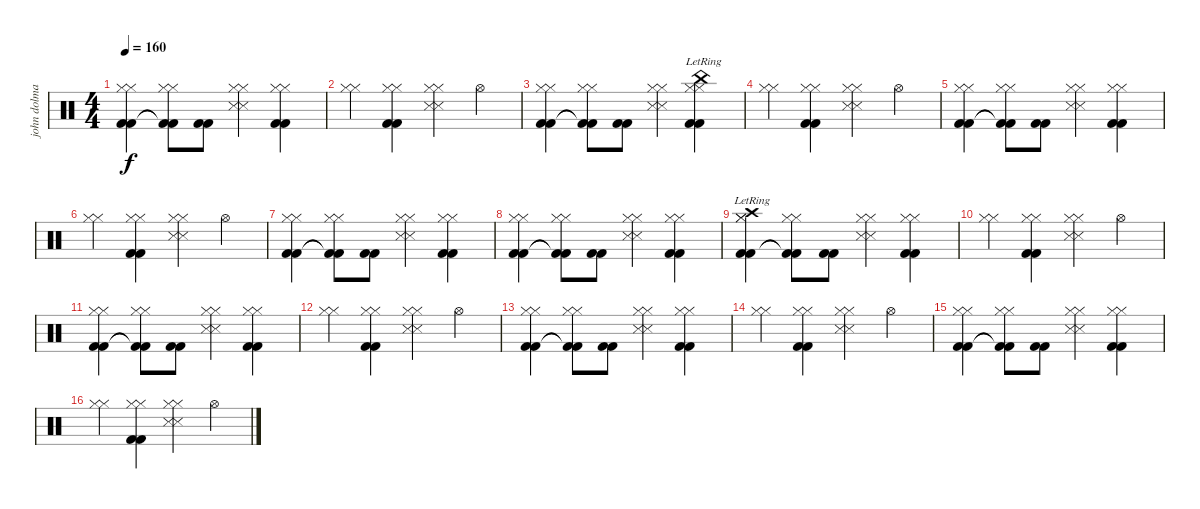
\track ("john dolmayan" "john dolma") {instrument percussion}
\staff {score}
\articulation defaults
\ts (4 4)
\tempo 160
\clef neutral
\ks c
("Kick (hit) 2" "Kick (hit) 2" "Hi-Hat (closed)" "Hi-Hat (closed)").4{dy f} ("Kick (hit) 2"{t} "Kick (hit) 2"{t} "Hi-Hat (closed)" "Hi-Hat (closed)").8 ("Kick (hit) 2" "Kick (hit) 2").8 ("Snare (side stick) 3" "Snare (side stick) 3" "Hi-Hat (closed)" "Hi-Hat (closed)").4 ("Kick (hit) 2" "Kick (hit) 2" "Hi-Hat (closed)" "Hi-Hat (closed)").4 |
("Hi-Hat (closed)" "Hi-Hat (closed)").4 ("Kick (hit) 2" "Kick (hit) 2" "Hi-Hat (closed)" "Hi-Hat (closed)").4 ("Snare (side stick) 3" "Snare (side stick) 3" "Hi-Hat (closed)" "Hi-Hat (closed)").4 "Hi-Hat (open)".4 |
("Kick (hit) 2" "Kick (hit) 2" "Hi-Hat (closed)" "Hi-Hat (closed)").4 ("Kick (hit) 2"{t} "Kick (hit) 2"{t} "Hi-Hat (closed)" "Hi-Hat (closed)").8 ("Kick (hit) 2" "Kick (hit) 2").8 ("Snare (side stick) 3" "Snare (side stick) 3" "Hi-Hat (closed)" "Hi-Hat (closed)").4 ("Kick (hit) 2" "Kick (hit) 2" "China (hit)"{lr} "Hi-Hat (closed)" "Hi-Hat (closed)").4 |
("Hi-Hat (closed)" "Hi-Hat (closed)").4 ("Kick (hit) 2" "Kick (hit) 2" "Hi-Hat (closed)" "Hi-Hat (closed)").4 ("Snare (side stick) 3" "Snare (side stick) 3" "Hi-Hat (closed)" "Hi-Hat (closed)").4 "Hi-Hat (open)".4 |
("Kick (hit) 2" "Kick (hit) 2" "Hi-Hat (closed)" "Hi-Hat (closed)").4 ("Kick (hit) 2"{t} "Kick (hit) 2"{t} "Hi-Hat (closed)" "Hi-Hat (closed)").8 ("Kick (hit) 2" "Kick (hit) 2").8 ("Snare (side stick) 3" "Snare (side stick) 3" "Hi-Hat (closed)" "Hi-Hat (closed)").4 ("Kick (hit) 2" "Kick (hit) 2" "Hi-Hat (closed)" "Hi-Hat (closed)").4 |
("Hi-Hat (closed)" "Hi-Hat (closed)").4 ("Kick (hit) 2" "Kick (hit) 2" "Hi-Hat (closed)" "Hi-Hat (closed)").4 ("Snare (side stick) 3" "Snare (side stick) 3" "Hi-Hat (closed)" "Hi-Hat (closed)").4 "Hi-Hat (open)".4 |
("Kick (hit) 2" "Kick (hit) 2" "Hi-Hat (closed)" "Hi-Hat (closed)").4 ("Kick (hit) 2"{t} "Kick (hit) 2"{t} "Hi-Hat (closed)" "Hi-Hat (closed)").8 ("Kick (hit) 2" "Kick (hit) 2").8 ("Snare (side stick) 3" "Snare (side stick) 3" "Hi-Hat (closed)" "Hi-Hat (closed)").4 ("Kick (hit) 2" "Kick (hit) 2" "Hi-Hat (closed)" "Hi-Hat (closed)").4 |
("Kick (hit) 2" "Kick (hit) 2" "Hi-Hat (closed)" "Hi-Hat (closed)").4 ("Kick (hit) 2"{t} "Kick (hit) 2"{t} "Hi-Hat (closed)" "Hi-Hat (closed)").8 ("Kick (hit) 2" "Kick (hit) 2").8 ("Snare (side stick) 3" "Snare (side stick) 3" "Hi-Hat (closed)" "Hi-Hat (closed)").4 ("Kick (hit) 2" "Kick (hit) 2" "Hi-Hat (closed)" "Hi-Hat (closed)").4 |
("Kick (hit) 2" "Kick (hit) 2" "Hi-Hat (closed)" "Hi-Hat (closed)" "Crash high (hit)"{lr}).4 ("Kick (hit) 2"{t} "Kick (hit) 2"{t} "Hi-Hat (closed)" "Hi-Hat (closed)").8 ("Kick (hit) 2" "Kick (hit) 2").8 ("Snare (side stick) 3" "Snare (side stick) 3" "Hi-Hat (closed)" "Hi-Hat (closed)").4 ("Kick (hit) 2" "Kick (hit) 2" "Hi-Hat (closed)" "Hi-Hat (closed)").4 |
("Hi-Hat (closed)" "Hi-Hat (closed)").4 ("Kick (hit) 2" "Kick (hit) 2" "Hi-Hat (closed)" "Hi-Hat (closed)").4 ("Snare (side stick) 3" "Snare (side stick) 3" "Hi-Hat (closed)" "Hi-Hat (closed)").4 "Hi-Hat (open)".4 |
("Kick (hit) 2" "Kick (hit) 2" "Hi-Hat (closed)" "Hi-Hat (closed)").4 ("Kick (hit) 2"{t} "Kick (hit) 2"{t} "Hi-Hat (closed)" "Hi-Hat (closed)").8 ("Kick (hit) 2" "Kick (hit) 2").8 ("Snare (side stick) 3" "Snare (side stick) 3" "Hi-Hat (closed)" "Hi-Hat (closed)").4 ("Kick (hit) 2" "Kick (hit) 2" "Hi-Hat (closed)" "Hi-Hat (closed)").4 |
("Hi-Hat (closed)" "Hi-Hat (closed)").4 ("Kick (hit) 2" "Kick (hit) 2" "Hi-Hat (closed)" "Hi-Hat (closed)").4 ("Snare (side stick) 3" "Snare (side stick) 3" "Hi-Hat (closed)" "Hi-Hat (closed)").4 "Hi-Hat (open)".4 |
("Kick (hit) 2" "Kick (hit) 2" "Hi-Hat (closed)" "Hi-Hat (closed)").4 ("Kick (hit) 2"{t} "Kick (hit) 2"{t} "Hi-Hat (closed)" "Hi-Hat (closed)").8 ("Kick (hit) 2" "Kick (hit) 2").8 ("Snare (side stick) 3" "Snare (side stick) 3" "Hi-Hat (closed)" "Hi-Hat (closed)").4 ("Kick (hit) 2" "Kick (hit) 2" "Hi-Hat (closed)" "Hi-Hat (closed)").4 |
("Hi-Hat (closed)" "Hi-Hat (closed)").4 ("Kick (hit) 2" "Kick (hit) 2" "Hi-Hat (closed)" "Hi-Hat (closed)").4 ("Snare (side stick) 3" "Snare (side stick) 3" "Hi-Hat (closed)" "Hi-Hat (closed)").4 "Hi-Hat (open)".4 |
("Kick (hit) 2" "Kick (hit) 2" "Hi-Hat (closed)" "Hi-Hat (closed)").4 ("Kick (hit) 2"{t} "Kick (hit) 2"{t} "Hi-Hat (closed)" "Hi-Hat (closed)").8 ("Kick (hit) 2" "Kick (hit) 2").8 ("Snare (side stick) 3" "Snare (side stick) 3" "Hi-Hat (closed)" "Hi-Hat (closed)").4 ("Kick (hit) 2" "Kick (hit) 2" "Hi-Hat (closed)" "Hi-Hat (closed)").4 |
("Hi-Hat (closed)" "Hi-Hat (closed)").4 ("Kick (hit) 2" "Kick (hit) 2" "Hi-Hat (closed)" "Hi-Hat (closed)").4 ("Snare (side stick) 3" "Snare (side stick) 3" "Hi-Hat (closed)" "Hi-Hat (closed)").4 "Hi-Hat (open)".4
